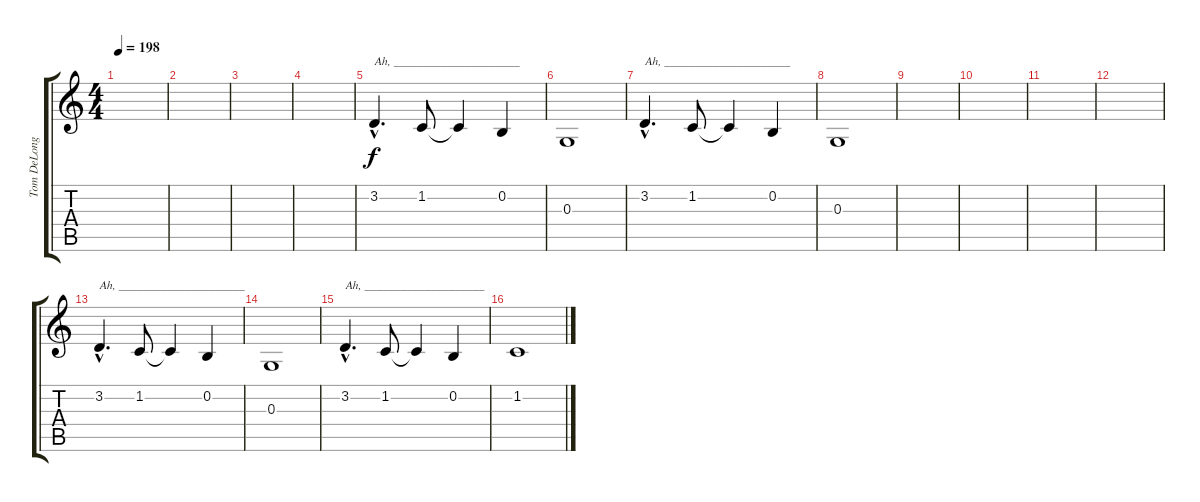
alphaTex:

\track ("Tom DeLonge: Vocals" "Tom DeLong") {instrument tenorsax}
\staff {score tabs}
\tuning (E4 B3 G3 D3 A2 E2) {hide}
\ts (4 4)
\tempo 198
\clef g2
\ks c
|
|
|
|
3.2{hac}.4{d txt "Ah, _____________________"} 1.2.8 1.2{t}.4 0.2.4 |
0.3.1 |
3.2{hac}.4{d txt "Ah, _____________________"} 1.2.8 1.2{t}.4 0.2.4 |
0.3.1 |
|
|
|
|
3.2{hac}.4{d txt "Ah, _____________________"} 1.2.8 1.2{t}.4 0.2.4 |
0.3.1 |
3.2{hac}.4{d txt "Ah, ____________________"} 1.2.8 1.2{t}.4 0.2.4 |
1.2.1
